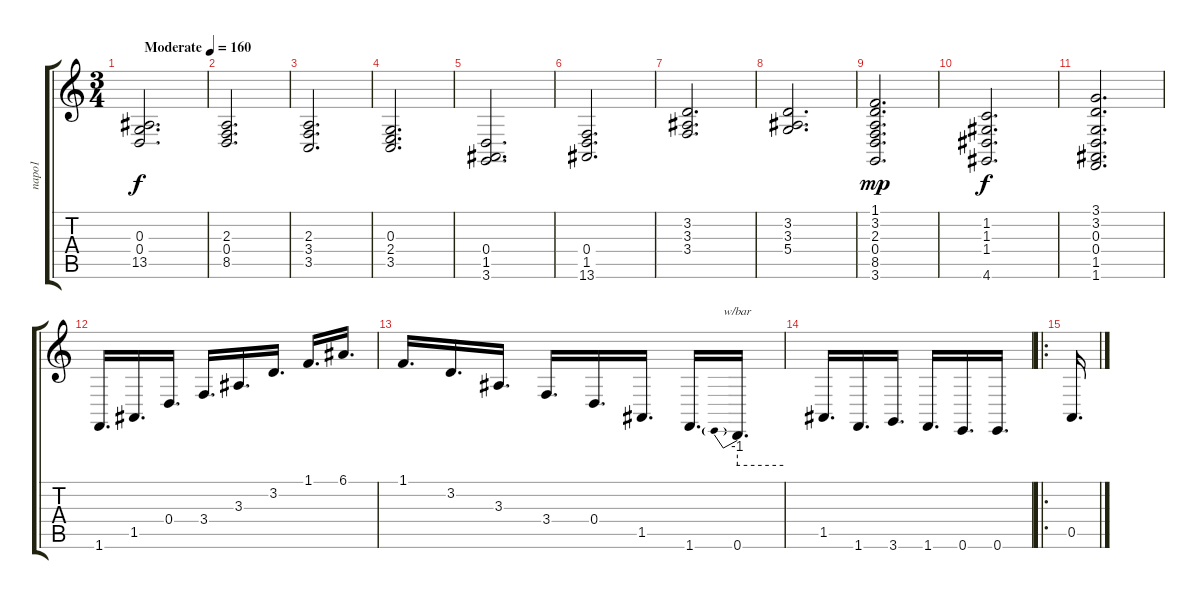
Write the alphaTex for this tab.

\track ("napo1" "napo1") {instrument stringensemble1}
\staff {score tabs}
\tuning (E4 B3 G3 D3 A2 E2) {hide}
\ts (3 4)
\tempo (160 "Moderate")
\clef g2
\ks c
(0.3 0.4 13.5).2{d dy f volume 4 instrument stringensemble1} |
(2.3 0.4 8.5).2{d volume 15} |
(2.3 3.4 3.5).2{d} |
(0.3 2.4 3.5).2{d} |
(0.4 1.5 3.6).2{d} |
(0.4 1.5 13.6).2{d} |
(3.2 3.3 3.4).2{d} |
(3.2 3.3 5.4).2{d} |
(1.1 3.2 2.3 0.4 8.5 3.6).2{d dy mp} |
(1.2 1.3 1.4 4.6).2{d dy f} |
(3.1 3.2 0.3 0.4 1.5 1.6).2{d} |
1.6.16{d} 1.5.16{d} 0.4.16{d} 3.4.16{d} 3.3.16{d} 3.2.16{d} 1.1.16{d} 6.1.16{d} |
1.1.16{d} 3.2.16{d} 3.3.16{d} 3.4.16{d} 0.4.16{d} 1.5.16{d} 1.6.16{d} 0.6.16{d tbe (predive default 0 -4 60 -4)} |
1.5.16{d} 1.6.16{d} 3.6.16{d} 1.6.16{d} 0.6.16{d} 0.6.16{d} |
\ro
0.5.16{d}
